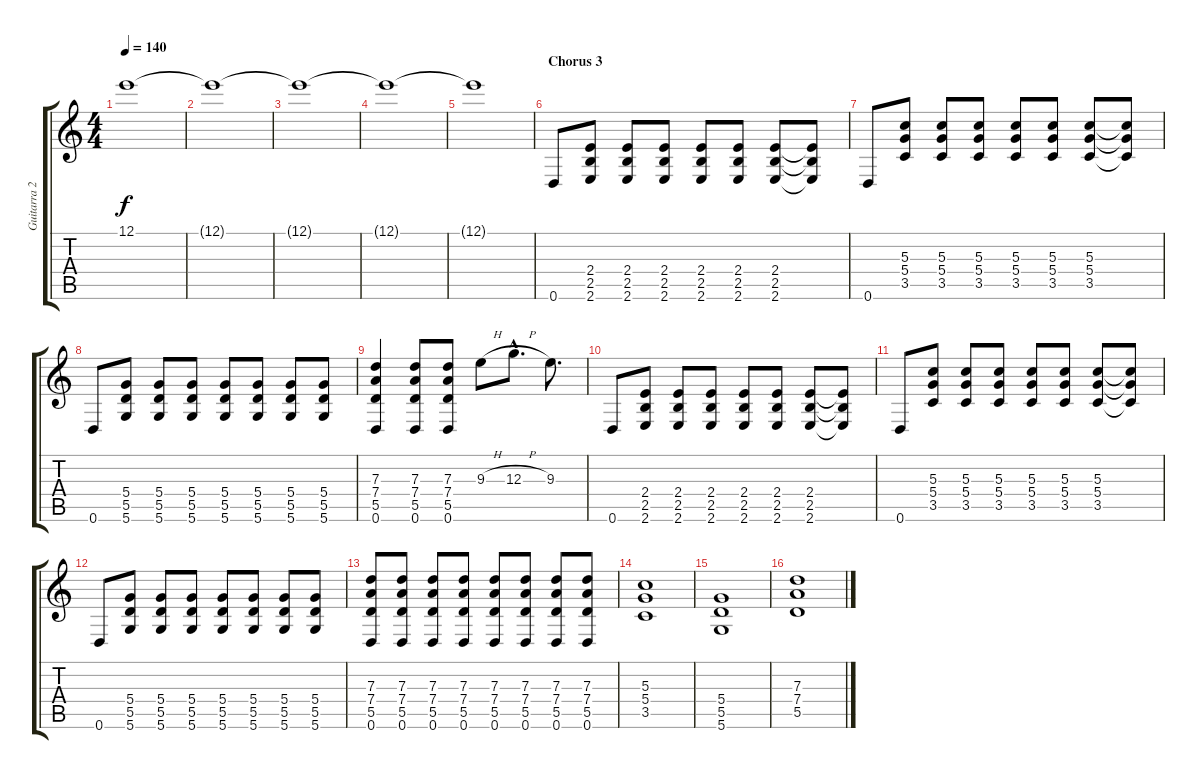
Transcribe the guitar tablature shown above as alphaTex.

\track ("Guitarra 2" "Guitarra 2") {instrument distortionguitar}
\staff {score tabs}
\tuning (E4 B3 G3 D3 A2 D2) {hide}
\ts (4 4)
\tempo 140
\clef g2
\ks c
12.1{t}.1{dy f} |
12.1{t}.1 |
12.1{t}.1 |
12.1{t}.1 |
12.1{t}.1 |
\section ("" "Chorus 3")
0.6.8 (2.4 2.5 2.6).8 (2.4 2.5 2.6).8 (2.4 2.5 2.6).8 (2.4 2.5 2.6).8 (2.4 2.5 2.6).8 (2.4 2.5 2.6).8 (2.4{t} 2.5{t} 2.6{t}).8 |
0.6.8 (5.3 5.4 3.5).8 (5.3 5.4 3.5).8 (5.3 5.4 3.5).8 (5.3 5.4 3.5).8 (5.3 5.4 3.5).8 (5.3 5.4 3.5).8 (5.3{t} 5.4{t} 3.5{t}).8 |
0.6.8 (5.4 5.5 5.6).8 (5.4 5.5 5.6).8 (5.4 5.5 5.6).8 (5.4 5.5 5.6).8 (5.4 5.5 5.6).8 (5.4 5.5 5.6).8 (5.4 5.5 5.6).8 |
(7.3 7.4 5.5 0.6).4 (7.3 7.4 5.5 0.6).8 (7.3 7.4 5.5 0.6).8 9.3{h}.8 12.3{h hac}.8{d} 9.3.8{d} |
0.6.8 (2.4 2.5 2.6).8 (2.4 2.5 2.6).8 (2.4 2.5 2.6).8 (2.4 2.5 2.6).8 (2.4 2.5 2.6).8 (2.4 2.5 2.6).8 (2.4{t} 2.5{t} 2.6{t}).8 |
0.6.8 (5.3 5.4 3.5).8 (5.3 5.4 3.5).8 (5.3 5.4 3.5).8 (5.3 5.4 3.5).8 (5.3 5.4 3.5).8 (5.3 5.4 3.5).8 (5.3{t} 5.4{t} 3.5{t}).8 |
0.6.8 (5.4 5.5 5.6).8 (5.4 5.5 5.6).8 (5.4 5.5 5.6).8 (5.4 5.5 5.6).8 (5.4 5.5 5.6).8 (5.4 5.5 5.6).8 (5.4 5.5 5.6).8 |
(7.3 7.4 5.5 0.6).8 (7.3 7.4 5.5 0.6).8 (7.3 7.4 5.5 0.6).8 (7.3 7.4 5.5 0.6).8 (7.3 7.4 5.5 0.6).8 (7.3 7.4 5.5 0.6).8 (7.3 7.4 5.5 0.6).8 (7.3 7.4 5.5 0.6).8 |
(5.3 5.4 3.5).1 |
(5.4 5.5 5.6).1 |
(7.3 7.4 5.5).1
